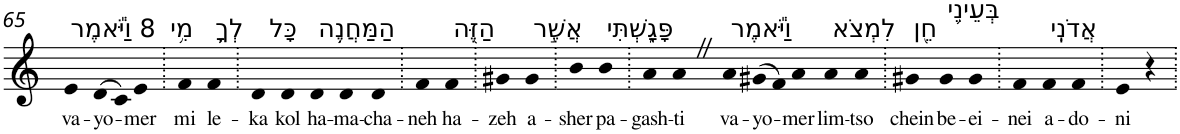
**kern	**text
*part1	*part1
*staff1	*staff1
*I"Piano	*
*I'Pno	*
!!LO:PB:g=z
*clefG2	*
*k[]	*
=65	=65
!LO:TX:a:t=8 וַיֹּ֕אמֶר	!
!	!LO:LY:b
4e	va-
!	!LO:LY:b
(>8d	-yo-
8c)	.
!	!LO:LY:b
4e	-mer
=66.	=66.
!LO:TX:a:t=מִ֥י	!
!	!LO:LY:b
4f	mi
!LO:TX:a:t=לְךָ֛	!
!	!LO:LY:b
4f	le-
=67.	=67.
!	!LO:LY:b
4d	-ka
!LO:TX:a:t=כָּל	!
!	!LO:LY:b
4d	kol
!LO:TX:a:t=הַמַּחֲנֶ֥ה	!
!	!LO:LY:b
4d	ha-
!	!LO:LY:b
4d	-ma-
!	!LO:LY:b
4d	-cha-
=68.	=68.
!	!LO:LY:b
4f	-neh
!LO:TX:a:t=הַזֶּ֖ה	!
!	!LO:LY:b
4f	ha-
=69.	=69.
!	!LO:LY:b
4g#X	-zeh
!LO:TX:a:t=אֲשֶׁ֣ר	!
!	!LO:LY:b
4g#	a-
=70.	=70.
!	!LO:LY:b
4b	-sher
!LO:TX:a:t=פָּגָ֑שְׁתִּי	!
!	!LO:LY:b
4b	pa-
=71.	=71.
!	!LO:LY:b
4a	-gash-
!	!LO:LY:b
4aZ	-ti
!LO:TX:a:t=וַיֹּ֕אמֶר	!
!	!LO:LY:b
4a	va-
!	!LO:LY:b
(>8g#X	-yo-
8f)	.
!	!LO:LY:b
4a	-mer
!LO:TX:a:t=לִמְצֹא	!
!	!LO:LY:b
4a	lim-
!	!LO:LY:b
4a	-tso
=72.	=72.
!LO:TX:a:t=חֵ֖ן	!
!	!LO:LY:b
4g#X	chein
!LO:TX:a:t=בְּעֵינֵ֥י	!
!	!LO:LY:b
4g#	be-
!	!LO:LY:b
4g#	-ei-
=73.	=73.
!	!LO:LY:b
4f	-nei
!LO:TX:a:t=אֲדֹנִֽי	!
!	!LO:LY:b
4f	a-
!	!LO:LY:b
4f	-do-
=74.	=74.
!	!LO:LY:b
4e	-ni
4r	.
=.	=.
*-	*-
